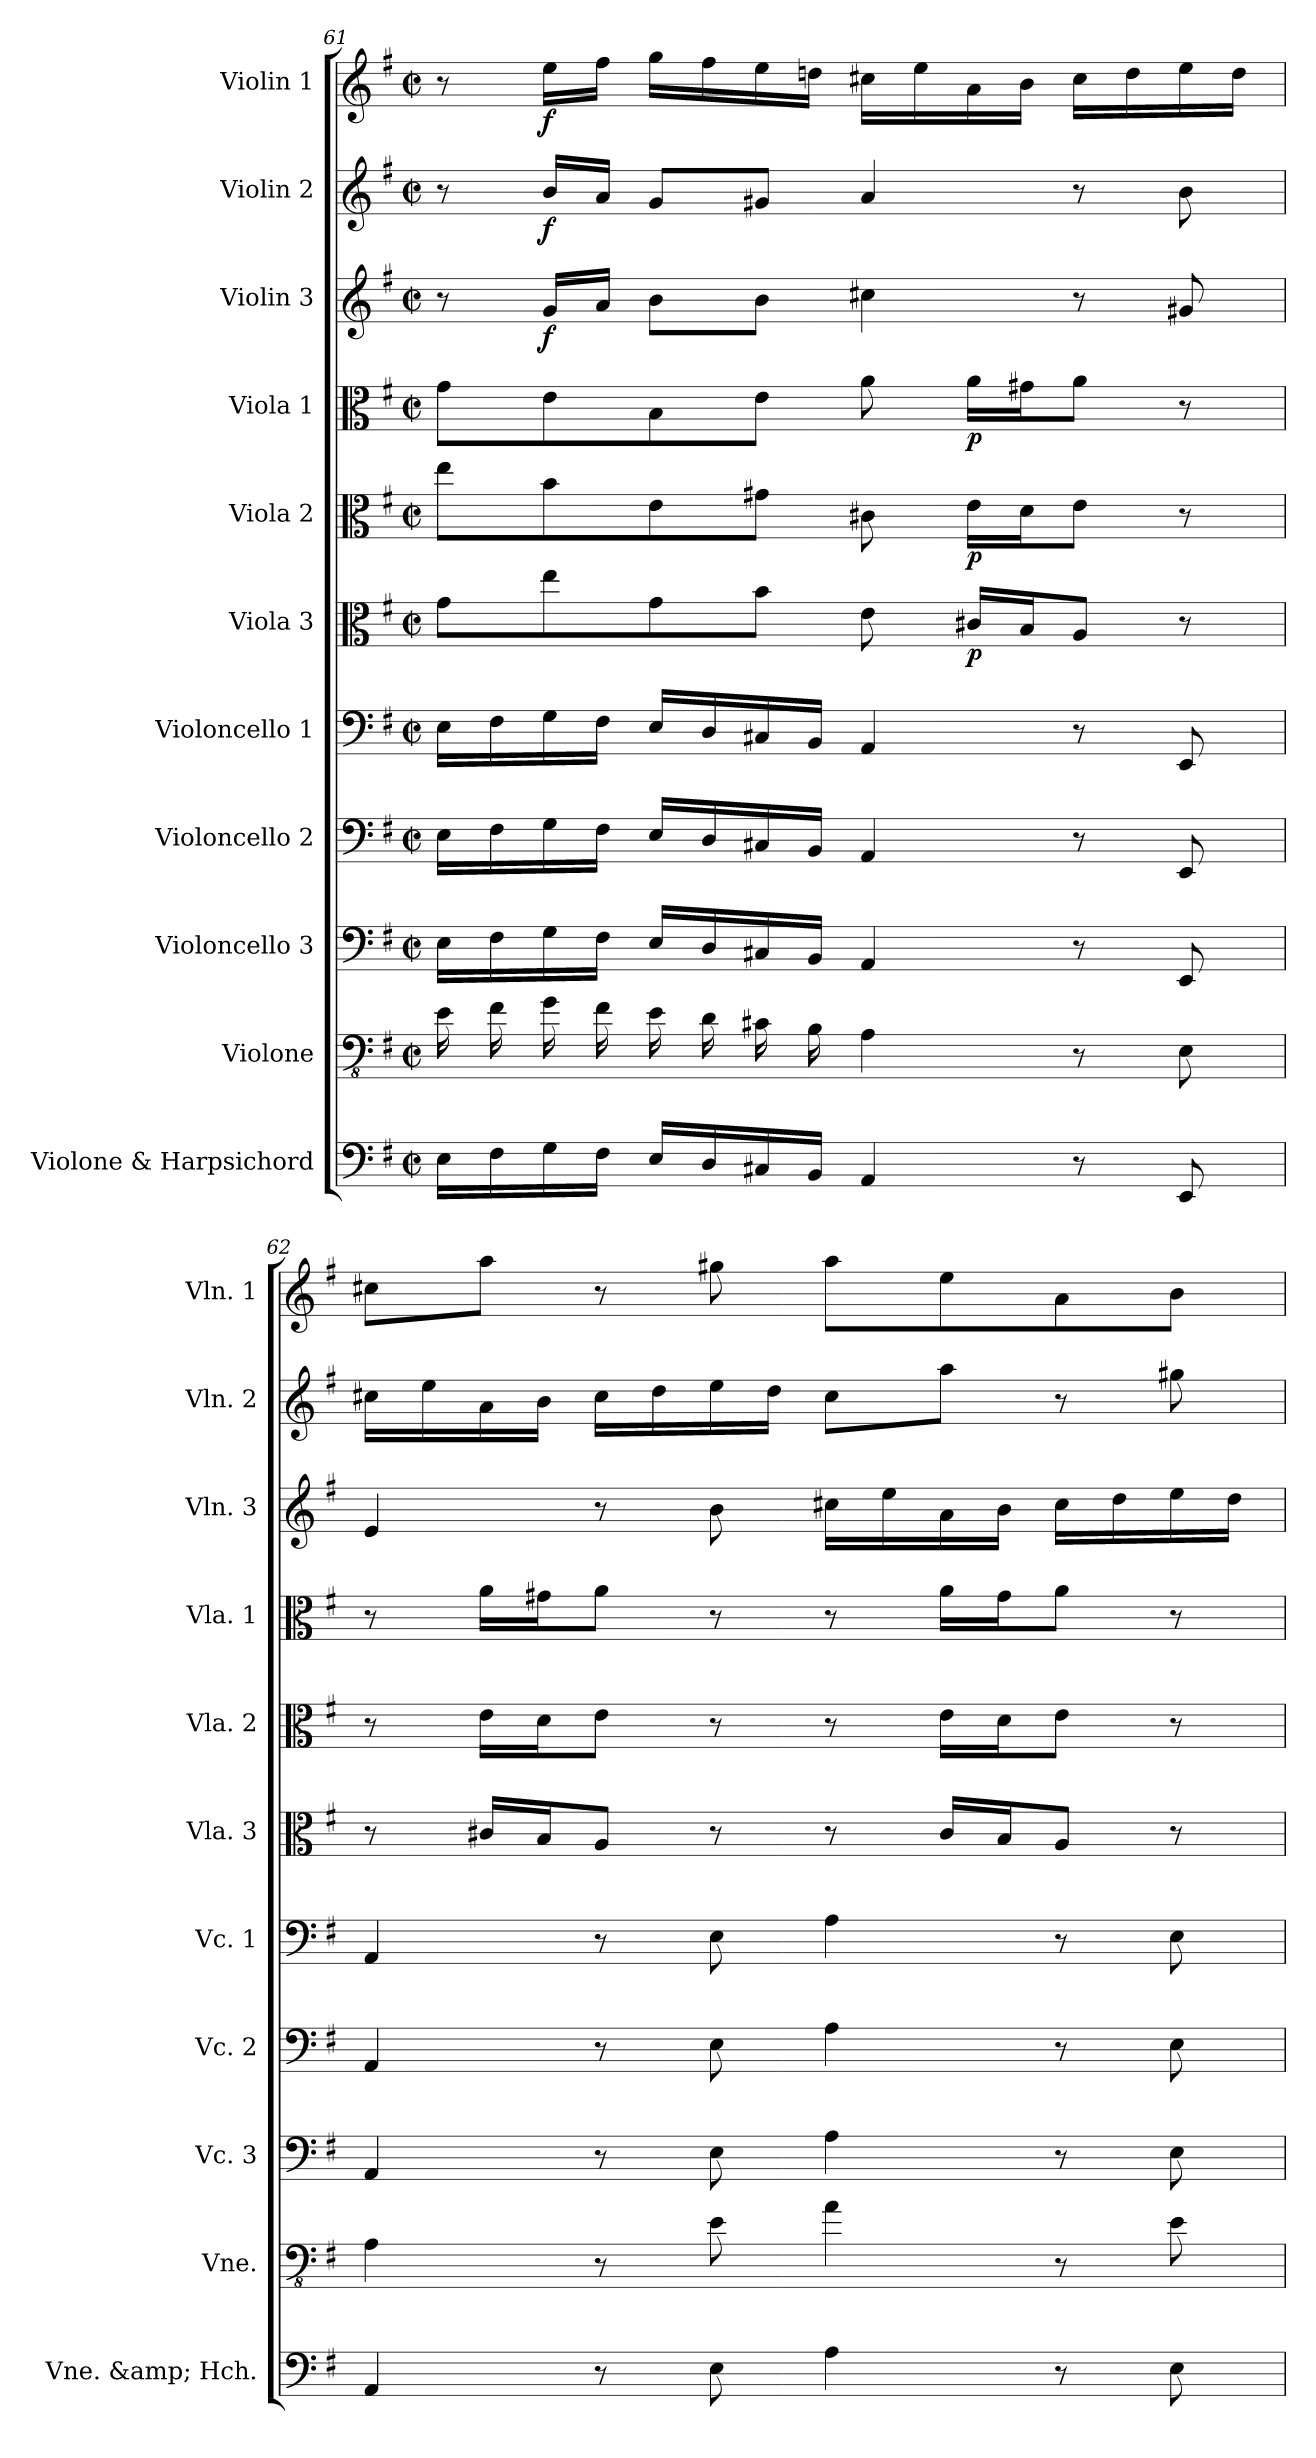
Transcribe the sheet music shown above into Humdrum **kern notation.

**kern	**kern	**kern	**kern	**kern	**kern	**dynam	**kern	**dynam	**kern	**dynam	**kern	**dynam	**kern	**dynam	**kern	**dynam
*part11	*part10	*part9	*part8	*part7	*part6	*part6	*part5	*part5	*part4	*part4	*part3	*part3	*part2	*part2	*part1	*part1
*staff11	*staff10	*staff9	*staff8	*staff7	*staff6	*staff6	*staff5	*staff5	*staff4	*staff4	*staff3	*staff3	*staff2	*staff2	*staff1	*staff1
*I"Violone &amp; Harpsichord	*I"Violone	*I"Violoncello 3	*I"Violoncello 2	*I"Violoncello 1	*I"Viola 3	*	*I"Viola 2	*	*I"Viola 1	*	*I"Violin 3	*	*I"Violin 2	*	*I"Violin 1	*
*I'Vne. &amp; Hch.	*I'Vne.	*I'Vc. 3	*I'Vc. 2	*I'Vc. 1	*I'Vla. 3	*	*I'Vla. 2	*	*I'Vla. 1	*	*I'Vln. 3	*	*I'Vln. 2	*	*I'Vln. 1	*
!!LO:LB:g=z
*clefF4	*clefFv4	*clefF4	*clefF4	*clefF4	*clefC3	*	*clefC3	*	*clefC3	*	*clefG2	*	*clefG2	*	*clefG2	*
*	*ITrd7c12	*	*	*	*	*	*	*	*	*	*	*	*	*	*	*
*k[f#]	*k[f#]	*k[f#]	*k[f#]	*k[f#]	*k[f#]	*	*k[f#]	*	*k[f#]	*	*k[f#]	*	*k[f#]	*	*k[f#]	*
*M4/4	*M4/4	*M4/4	*M4/4	*M4/4	*M4/4	*	*M4/4	*	*M4/4	*	*M4/4	*	*M4/4	*	*M4/4	*
*met(c|)	*met(c|)	*met(c|)	*met(c|)	*met(c|)	*met(c|)	*	*met(c|)	*	*met(c|)	*	*met(c|)	*	*met(c|)	*	*met(c|)	*
=61	=61	=61	=61	=61	=61	=61	=61	=61	=61	=61	=61	=61	=61	=61	=61	=61
16E\LL	16EE	16E\LL	16E\LL	16E\LL	8g\L	.	8ee\L	.	8g\L	.	8r	.	8r	.	8r	.
16F#\	16FF#	16F#\	16F#\	16F#\	.	.	.	.	.	.	.	.	.	.	.	.
!	!	!	!	!	!	!	!	!	!	!	!	!LO:DY:b	!	!LO:DY:b	!	!LO:DY:b
16G\	16GG	16G\	16G\	16G\	8ee\	.	8b\	.	8e\	.	16g/LL	f	16b/LL	f	16ee\LL	f
16F#\JJ	16FF#	16F#\JJ	16F#\JJ	16F#\JJ	.	.	.	.	.	.	16a/JJ	.	16a/JJ	.	16ff#\JJ	.
16E/LL	16EE	16E/LL	16E/LL	16E/LL	8g\	.	8e\	.	8B\	.	8b\L	.	8g/L	.	16gg\LL	.
16D/	16DD	16D/	16D/	16D/	.	.	.	.	.	.	.	.	.	.	16ff#\	.
16C#X/	16CC#X	16C#X/	16C#X/	16C#X/	8b\J	.	8g#X\J	.	8e\J	.	8b\J	.	8g#X/J	.	16ee\	.
16BB/JJ	16BBB	16BB/JJ	16BB/JJ	16BB/JJ	.	.	.	.	.	.	.	.	.	.	16ddn\JJ	.
4AA/	4AAA	4AA/	4AA/	4AA/	8e\	.	8c#X\	.	8a\	.	4cc#X\	.	4a/	.	16cc#X\LL	.
.	.	.	.	.	.	.	.	.	.	.	.	.	.	.	16ee\	.
!	!	!	!	!	!	!LO:DY:b	!	!LO:DY:b	!	!LO:DY:b	!	!	!	!	!	!
.	.	.	.	.	16c#X/LL	p	16e\LL	p	16a\LL	p	.	.	.	.	16a\	.
.	.	.	.	.	16B/J	.	16d\J	.	16g#X\J	.	.	.	.	.	16b\JJ	.
8r	8r	8r	8r	8r	8A/J	.	8e\J	.	8a\J	.	8r	.	8r	.	16cc#\LL	.
.	.	.	.	.	.	.	.	.	.	.	.	.	.	.	16dd\	.
8EE/	8EEE	8EE/	8EE/	8EE/	8r	.	8r	.	8r	.	8g#X/	.	8b\	.	16ee\	.
.	.	.	.	.	.	.	.	.	.	.	.	.	.	.	16dd\JJ	.
=62	=62	=62	=62	=62	=62	=62	=62	=62	=62	=62	=62	=62	=62	=62	=62	=62
4AA/	4AAA	4AA/	4AA/	4AA/	8r	.	8r	.	8r	.	4e/	.	16cc#X\LL	.	8cc#X\L	.
.	.	.	.	.	.	.	.	.	.	.	.	.	16ee\	.	.	.
.	.	.	.	.	16c#X/LL	.	16e\LL	.	16a\LL	.	.	.	16a\	.	8aa\J	.
.	.	.	.	.	16B/J	.	16d\J	.	16g#X\J	.	.	.	16b\JJ	.	.	.
8r	8r	8r	8r	8r	8A/J	.	8e\J	.	8a\J	.	8r	.	16cc#\LL	.	8r	.
.	.	.	.	.	.	.	.	.	.	.	.	.	16dd\	.	.	.
8E\	8EE	8E\	8E\	8E\	8r	.	8r	.	8r	.	8b\	.	16ee\	.	8gg#X\	.
.	.	.	.	.	.	.	.	.	.	.	.	.	16dd\JJ	.	.	.
4A\	4AA	4A\	4A\	4A\	8r	.	8r	.	8r	.	16cc#X\LL	.	8cc#\L	.	8aa\L	.
.	.	.	.	.	.	.	.	.	.	.	16ee\	.	.	.	.	.
.	.	.	.	.	16c#/LL	.	16e\LL	.	16a\LL	.	16a\	.	8aa\J	.	8ee\	.
.	.	.	.	.	16B/J	.	16d\J	.	16g#\J	.	16b\JJ	.	.	.	.	.
8r	8r	8r	8r	8r	8A/J	.	8e\J	.	8a\J	.	16cc#\LL	.	8r	.	8a\	.
.	.	.	.	.	.	.	.	.	.	.	16dd\	.	.	.	.	.
8E\	8EE	8E\	8E\	8E\	8r	.	8r	.	8r	.	16ee\	.	8gg#X\	.	8b\J	.
.	.	.	.	.	.	.	.	.	.	.	16dd\JJ	.	.	.	.	.
=	=	=	=	=	=	=	=	=	=	=	=	=	=	=	=	=
*-	*-	*-	*-	*-	*-	*-	*-	*-	*-	*-	*-	*-	*-	*-	*-	*-
